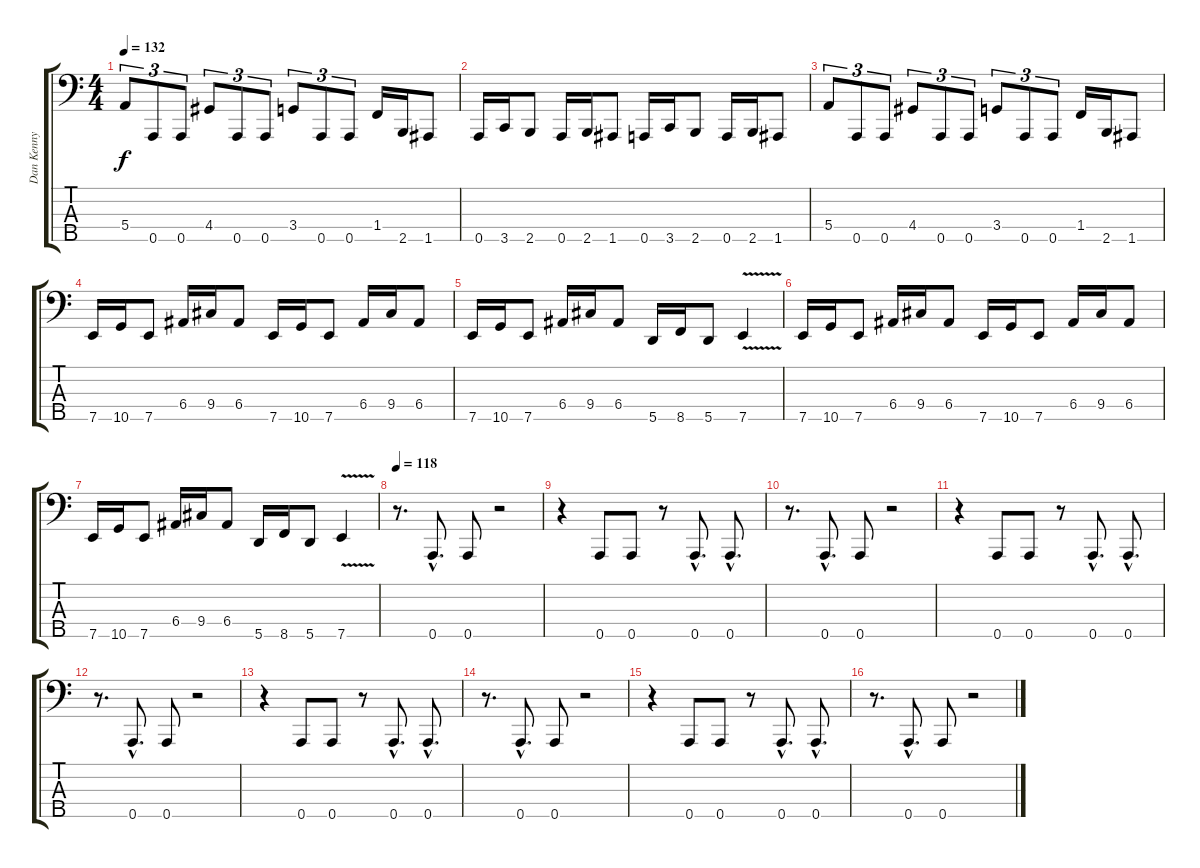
\track ("Dan Kenny" "Dan Kenny") {instrument electricbassfinger}
\staff {score tabs}
\tuning (G2 D2 A1 E1 A0) {hide}
\ts (4 4)
\tempo 132
\clef f4
\ks c
5.4.8{tu (3 2) dy f} 0.5.8{tu (3 2)} 0.5.8{tu (3 2)} 4.4.8{tu (3 2)} 0.5.8{tu (3 2)} 0.5.8{tu (3 2)} 3.4.8{tu (3 2)} 0.5.8{tu (3 2)} 0.5.8{tu (3 2)} 1.4.16 2.5.16 1.5.8 |
0.5.16 3.5.16 2.5.8 0.5.16 2.5.16 1.5.8 0.5.16 3.5.16 2.5.8 0.5.16 2.5.16 1.5.8 |
5.4.8{tu (3 2)} 0.5.8{tu (3 2)} 0.5.8{tu (3 2)} 4.4.8{tu (3 2)} 0.5.8{tu (3 2)} 0.5.8{tu (3 2)} 3.4.8{tu (3 2)} 0.5.8{tu (3 2)} 0.5.8{tu (3 2)} 1.4.16 2.5.16 1.5.8 |
7.5.16 10.5.16 7.5.8 6.4.16 9.4.16 6.4.8 7.5.16 10.5.16 7.5.8 6.4.16 9.4.16 6.4.8 |
7.5.16 10.5.16 7.5.8 6.4.16 9.4.16 6.4.8 5.5.16 8.5.16 5.5.8 7.5{v}.4 |
7.5.16 10.5.16 7.5.8 6.4.16 9.4.16 6.4.8 7.5.16 10.5.16 7.5.8 6.4.16 9.4.16 6.4.8 |
7.5.16 10.5.16 7.5.8 6.4.16 9.4.16 6.4.8 5.5.16 8.5.16 5.5.8 7.5{v}.4 |
\tempo 118
r.8{d} 0.5{hac}.8{d} 0.5.8 r.2 |
r.4 0.5.8 0.5.8 r.8 0.5{hac}.8{d} 0.5{hac}.8{d} |
r.8{d} 0.5{hac}.8{d} 0.5.8 r.2 |
r.4 0.5.8 0.5.8 r.8 0.5{hac}.8{d} 0.5{hac}.8{d} |
r.8{d} 0.5{hac}.8{d} 0.5.8 r.2 |
r.4 0.5.8 0.5.8 r.8 0.5{hac}.8{d} 0.5{hac}.8{d} |
r.8{d} 0.5{hac}.8{d} 0.5.8 r.2 |
r.4 0.5.8 0.5.8 r.8 0.5{hac}.8{d} 0.5{hac}.8{d} |
r.8{d} 0.5{hac}.8{d} 0.5.8 r.2
